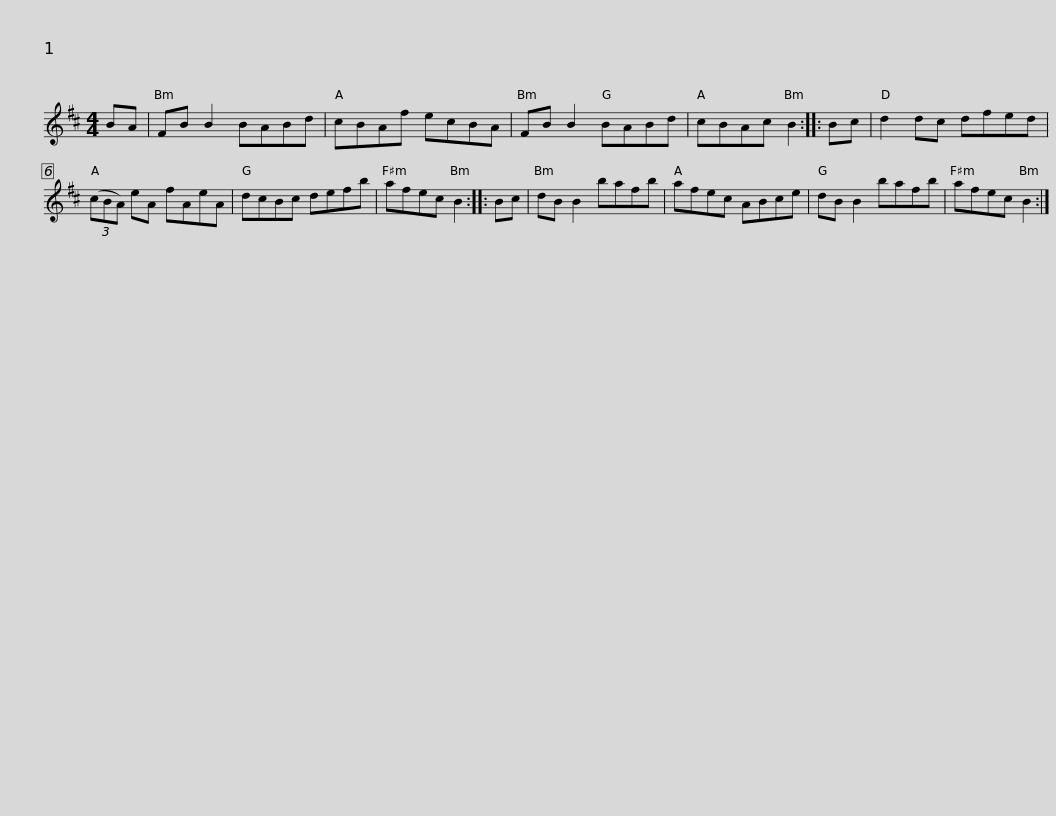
X:1
L:1/8
M:4/4
I:linebreak $
K:Bmin
V:1 treble
V:1
 BA | FB B2 BABd | cBAf ecBA | FB B2 BABd | cBAc B2 :: %5
 Bc | d2 dc dfed |$ (3(cBA) eA fAeA | dcBc defb | afec B2 :: %10
 Bc | dB B2 bafb | afec ABce |$ dB B2 bafb | afec B2 :| %15
